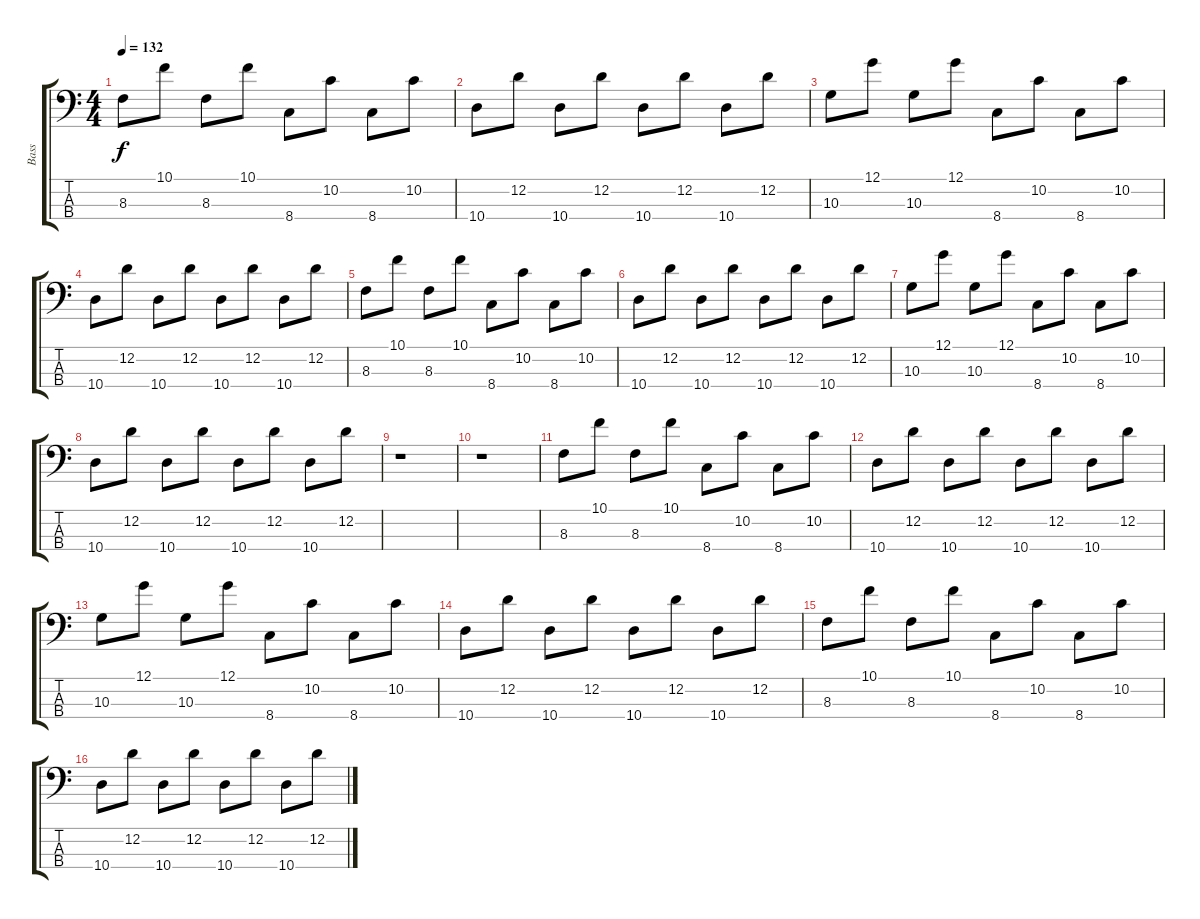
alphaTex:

\track ("Bass" "Bass") {instrument electricbasspick}
\staff {score tabs}
\tuning (G2 D2 A1 E1) {hide}
\ts (4 4)
\tempo 132
\clef f4
\ks c
8.3.8{dy f} 10.1.8 8.3.8 10.1.8 8.4.8 10.2.8 8.4.8 10.2.8 |
10.4.8 12.2.8 10.4.8 12.2.8 10.4.8 12.2.8 10.4.8 12.2.8 |
10.3.8 12.1.8 10.3.8 12.1.8 8.4.8 10.2.8 8.4.8 10.2.8 |
10.4.8 12.2.8 10.4.8 12.2.8 10.4.8 12.2.8 10.4.8 12.2.8 |
8.3.8 10.1.8 8.3.8 10.1.8 8.4.8 10.2.8 8.4.8 10.2.8 |
10.4.8 12.2.8 10.4.8 12.2.8 10.4.8 12.2.8 10.4.8 12.2.8 |
10.3.8 12.1.8 10.3.8 12.1.8 8.4.8 10.2.8 8.4.8 10.2.8 |
10.4.8 12.2.8 10.4.8 12.2.8 10.4.8 12.2.8 10.4.8 12.2.8 |
r.1 |
r.1 |
8.3.8 10.1.8 8.3.8 10.1.8 8.4.8 10.2.8 8.4.8 10.2.8 |
10.4.8 12.2.8 10.4.8 12.2.8 10.4.8 12.2.8 10.4.8 12.2.8 |
10.3.8 12.1.8 10.3.8 12.1.8 8.4.8 10.2.8 8.4.8 10.2.8 |
10.4.8 12.2.8 10.4.8 12.2.8 10.4.8 12.2.8 10.4.8 12.2.8 |
8.3.8 10.1.8 8.3.8 10.1.8 8.4.8 10.2.8 8.4.8 10.2.8 |
10.4.8 12.2.8 10.4.8 12.2.8 10.4.8 12.2.8 10.4.8 12.2.8
